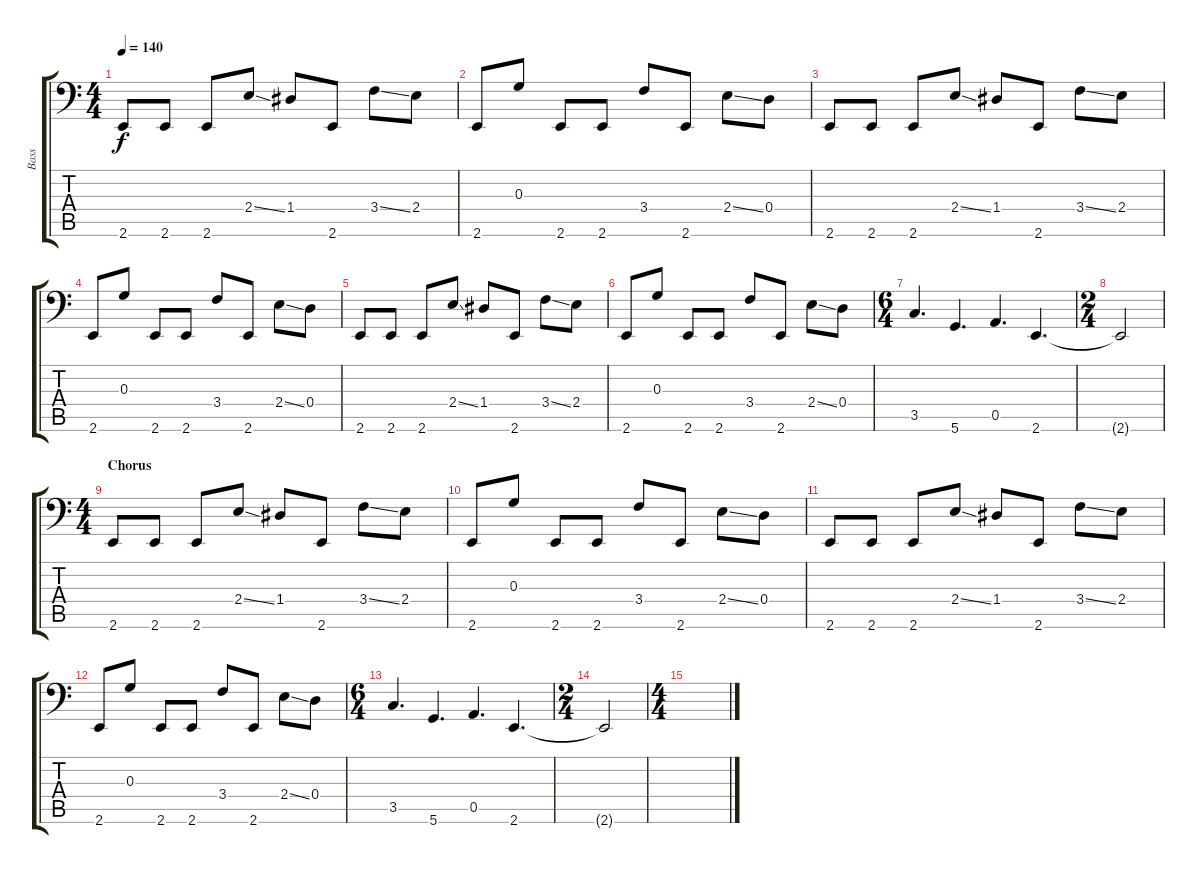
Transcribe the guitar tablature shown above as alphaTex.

\track ("Bass" "Bass") {instrument electricbasspick}
\staff {score tabs}
\tuning (E3 B2 G2 D2 A1 D1) {hide}
\ts (4 4)
\tempo 140
\clef f4
\ks c
2.6.8{dy f} 2.6.8 2.6.8 2.4{ss}.8 1.4.8 2.6.8 3.4{ss}.8 2.4.8 |
2.6.8 0.3.8 2.6.8 2.6.8 3.4.8 2.6.8 2.4{ss}.8 0.4.8 |
2.6.8 2.6.8 2.6.8 2.4{ss}.8 1.4.8 2.6.8 3.4{ss}.8 2.4.8 |
2.6.8 0.3.8 2.6.8 2.6.8 3.4.8 2.6.8 2.4{ss}.8 0.4.8 |
2.6.8 2.6.8 2.6.8 2.4{ss}.8 1.4.8 2.6.8 3.4{ss}.8 2.4.8 |
2.6.8 0.3.8 2.6.8 2.6.8 3.4.8 2.6.8 2.4{ss}.8 0.4.8 |
\ts (6 4)
3.5.4{d} 5.6.4{d} 0.5.4{d} 2.6.4{d} |
\ts (2 4)
2.6{t}.2 |
\ts (4 4)
\section ("" "Chorus")
2.6.8 2.6.8 2.6.8 2.4{ss}.8 1.4.8 2.6.8 3.4{ss}.8 2.4.8 |
2.6.8 0.3.8 2.6.8 2.6.8 3.4.8 2.6.8 2.4{ss}.8 0.4.8 |
2.6.8 2.6.8 2.6.8 2.4{ss}.8 1.4.8 2.6.8 3.4{ss}.8 2.4.8 |
2.6.8 0.3.8 2.6.8 2.6.8 3.4.8 2.6.8 2.4{ss}.8 0.4.8 |
\ts (6 4)
3.5.4{d} 5.6.4{d} 0.5.4{d} 2.6.4{d} |
\ts (2 4)
2.6{t}.2 |
\ts (4 4)
